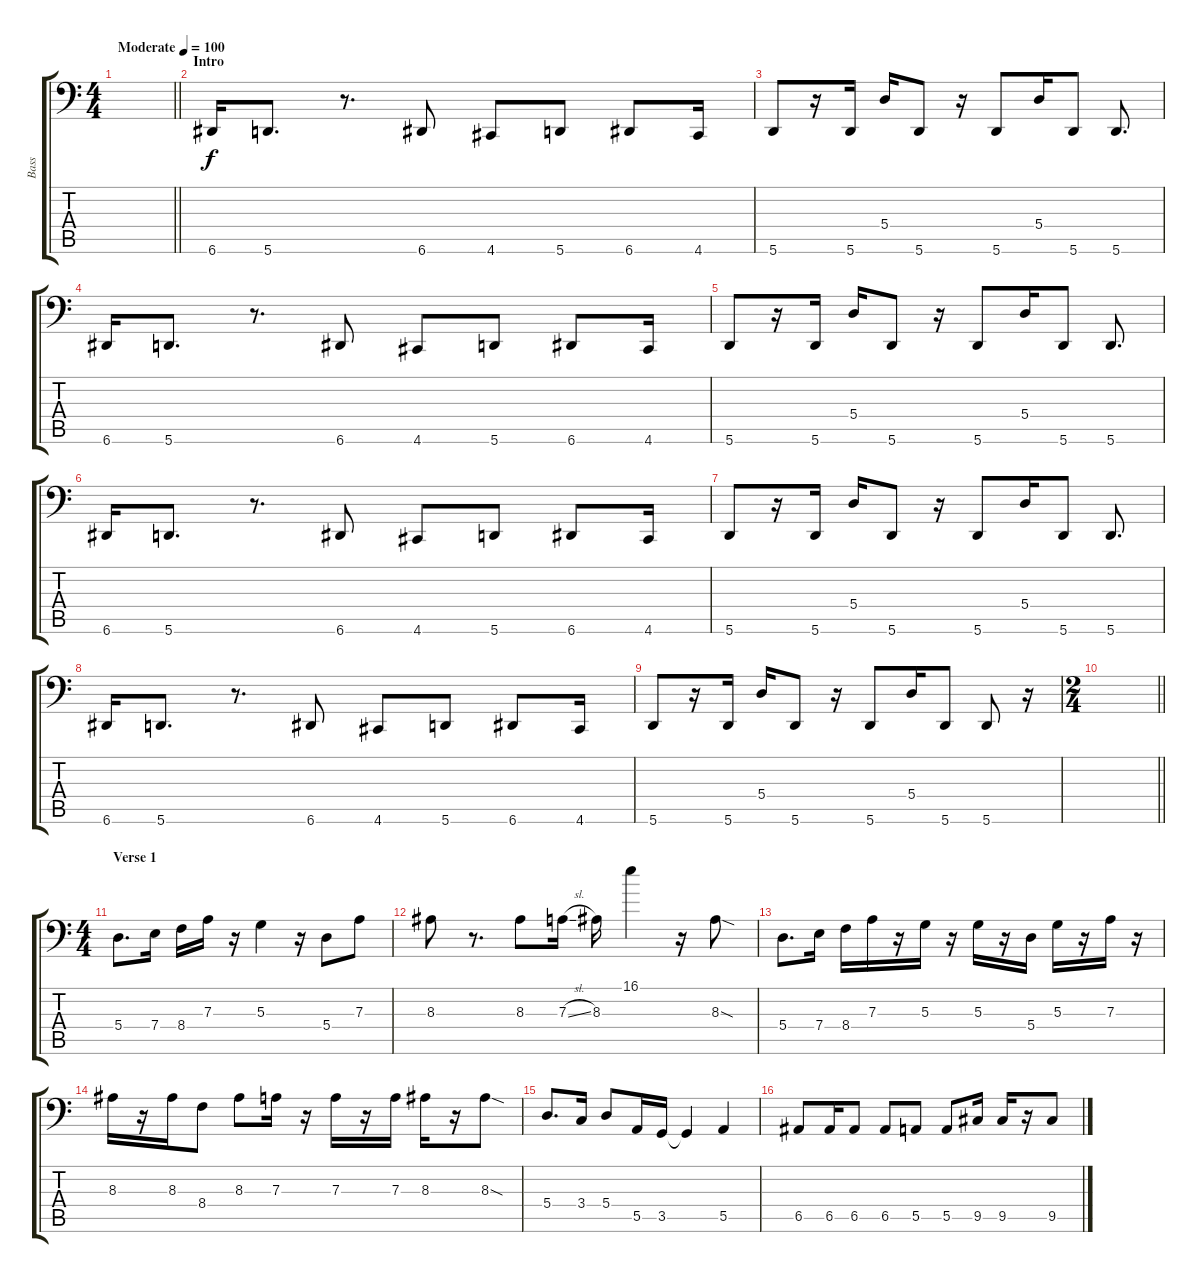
\track ("Bass" "Bass") {instrument electricbassfinger}
\staff {score tabs}
\tuning (C3 G2 D2 A1 E1 A0) {hide}
\ts (4 4)
\tempo (100 "Moderate")
\clef f4
\barLineRight lightlight
\ks c
|
\section ("" "Intro")
6.6.16 5.6.8{d} r.8{d} 6.6.8 4.6.8 5.6.8 6.6.8 4.6.16 |
5.6.8 r.16 5.6.16 5.4.16 5.6.8 r.16 5.6.8 5.4.16 5.6.8 5.6.8{d} |
6.6.16 5.6.8{d} r.8{d} 6.6.8 4.6.8 5.6.8 6.6.8 4.6.16 |
5.6.8 r.16 5.6.16 5.4.16 5.6.8 r.16 5.6.8 5.4.16 5.6.8 5.6.8{d} |
6.6.16 5.6.8{d} r.8{d} 6.6.8 4.6.8 5.6.8 6.6.8 4.6.16 |
5.6.8 r.16 5.6.16 5.4.16 5.6.8 r.16 5.6.8 5.4.16 5.6.8 5.6.8{d} |
6.6.16 5.6.8{d} r.8{d} 6.6.8 4.6.8 5.6.8 6.6.8 4.6.16 |
5.6.8 r.16 5.6.16 5.4.16 5.6.8 r.16 5.6.8 5.4.16 5.6.8 5.6.8 r.16 |
\ts (2 4)
\barLineRight lightlight
|
\ts (4 4)
\section ("" "Verse 1")
5.4.8{d} 7.4.16 8.4.16 7.3.16 r.16 5.3.4 r.16 5.4.8 7.3.8 |
8.3.8 r.8{d} 8.3.8 7.3{sl}.16 8.3.16 16.1.4 r.16 8.3{sod}.8 |
5.4.8{d} 7.4.16 8.4.16 7.3.16 r.16 5.3.16 r.16 5.3.16 r.16 5.4.16 5.3.16 r.16 7.3.16 r.16 |
8.3.16 r.16 8.3.16 8.4.8 8.3.8 7.3.16 r.16 7.3.16 r.16 7.3.16 8.3.16 r.16 8.3{sod}.8 |
5.4.8{d} 3.4.16 5.4.8 5.5.16 3.5.16 3.5{t}.4 5.5.4 |
6.5.8 6.5.16 6.5.8 6.5.8 5.5.8 5.5.8 9.5.16 9.5.16 r.16 9.5.8
